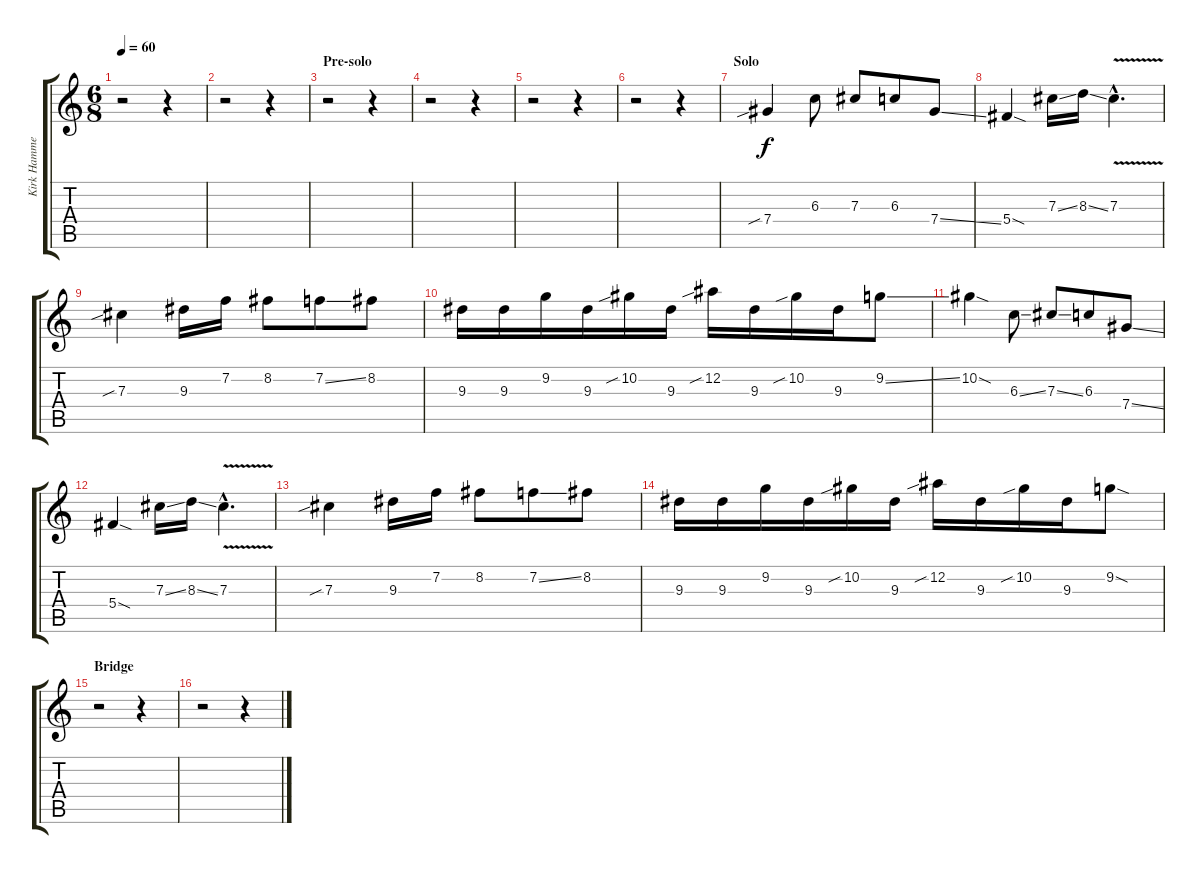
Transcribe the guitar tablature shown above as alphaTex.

\track ("Kirk Hammett Solo" "Kirk Hamme") {instrument overdrivenguitar}
\staff {score tabs}
\tuning (Eb4 Bb3 Gb3 Db3 Ab2 Eb2) {hide}
\ts (6 8)
\tempo 60
\clef g2
\ks c
r.2{dy f} r.4 |
r.2 r.4 |
\section ("" "Pre-solo")
r.2 r.4 |
r.2 r.4 |
r.2 r.4 |
r.2 r.4 |
\section ("" "Solo")
7.4{sib}.4{volume 16 balance 8 instrument overdrivenguitar} 6.3.8 7.3.8 6.3.8 7.4{ss}.8 |
5.4{sod}.4 7.3{ss}.16 8.3{ss}.16 7.3{v hac}.4{d} |
7.3{sib}.4 9.3.16 7.2.16 8.2.8 7.2{ss}.8 8.2.8 |
9.3.16 9.3.16 9.2.16 9.3.16 10.2{sib}.16 9.3.16 12.2{sib}.16 9.3.16 10.2{sib}.16 9.3.16 9.2{ss}.8 |
10.2{sod}.4 6.3{ss}.8 7.3{ss}.8 6.3.8 7.4{ss}.8 |
5.4{sod}.4 7.3{ss}.16 8.3{ss}.16 7.3{v hac}.4{d} |
7.3{sib}.4 9.3.16 7.2.16 8.2.8 7.2{ss}.8 8.2.8 |
9.3.16 9.3.16 9.2.16 9.3.16 10.2{sib}.16 9.3.16 12.2{sib}.16 9.3.16 10.2{sib}.16 9.3.16 9.2{sod}.8 |
\section ("" "Bridge")
r.2 r.4 |
r.2 r.4
